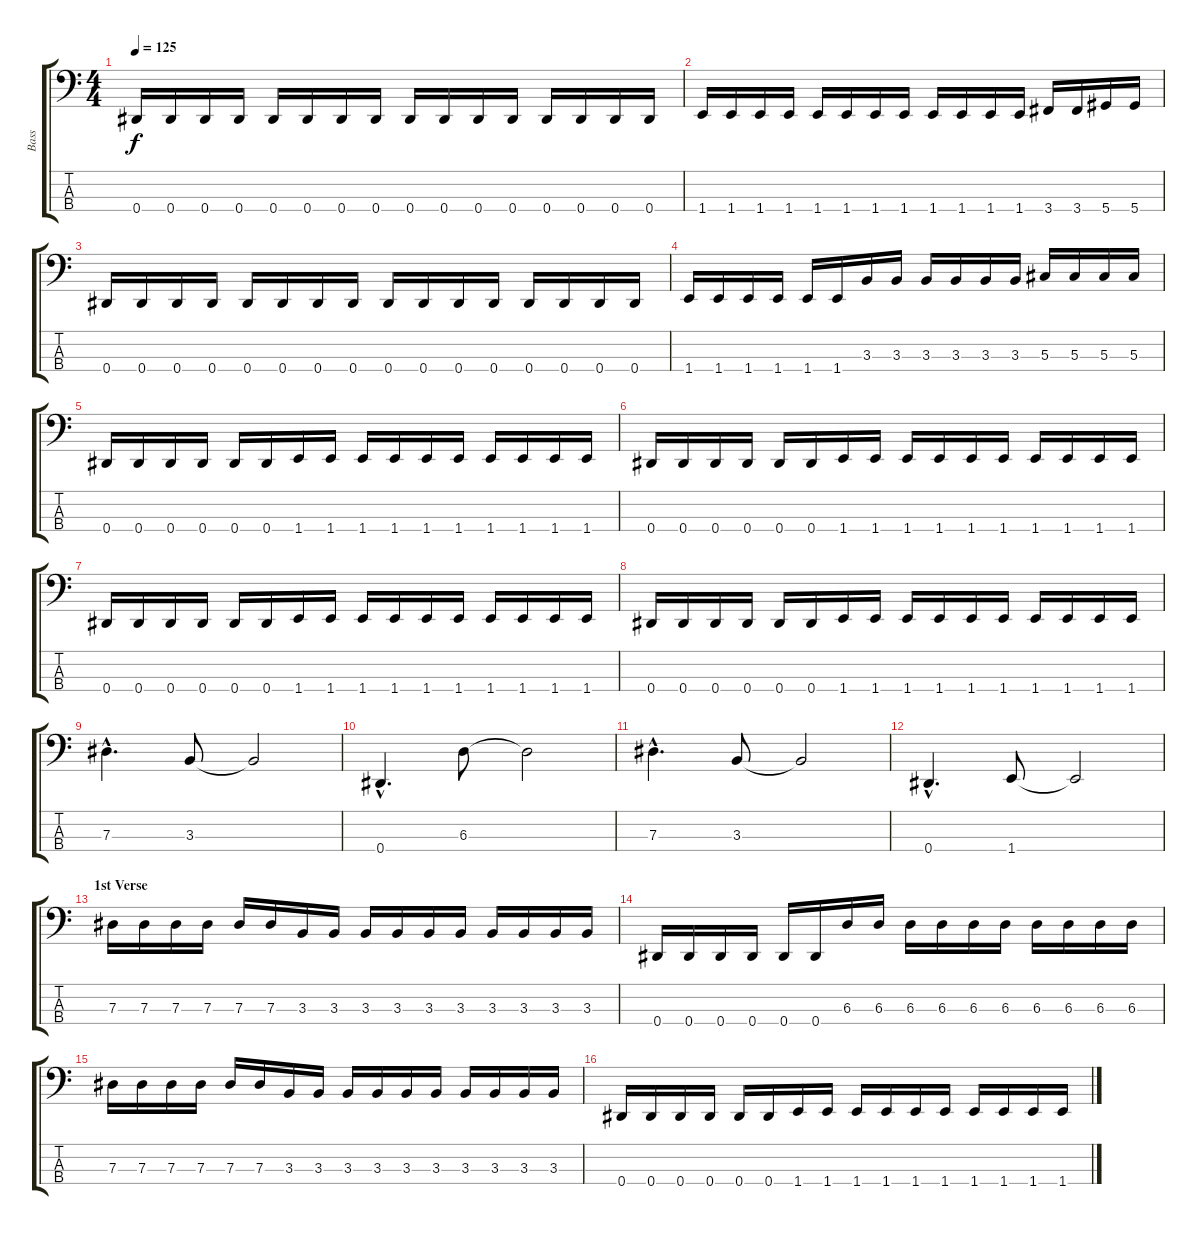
\track ("Bass" "Bass") {instrument electricbasspick}
\staff {score tabs}
\tuning (Gb2 Db2 Ab1 Eb1) {hide}
\ts (4 4)
\tempo 125
\clef f4
\ks c
0.4.16{dy f} 0.4.16 0.4.16 0.4.16 0.4.16 0.4.16 0.4.16 0.4.16 0.4.16 0.4.16 0.4.16 0.4.16 0.4.16 0.4.16 0.4.16 0.4.16 |
1.4.16 1.4.16 1.4.16 1.4.16 1.4.16 1.4.16 1.4.16 1.4.16 1.4.16 1.4.16 1.4.16 1.4.16 3.4.16 3.4.16 5.4.16 5.4.16 |
0.4.16 0.4.16 0.4.16 0.4.16 0.4.16 0.4.16 0.4.16 0.4.16 0.4.16 0.4.16 0.4.16 0.4.16 0.4.16 0.4.16 0.4.16 0.4.16 |
1.4.16 1.4.16 1.4.16 1.4.16 1.4.16 1.4.16 3.3.16 3.3.16 3.3.16 3.3.16 3.3.16 3.3.16 5.3.16 5.3.16 5.3.16 5.3.16 |
0.4.16 0.4.16 0.4.16 0.4.16 0.4.16 0.4.16 1.4.16 1.4.16 1.4.16 1.4.16 1.4.16 1.4.16 1.4.16 1.4.16 1.4.16 1.4.16 |
0.4.16 0.4.16 0.4.16 0.4.16 0.4.16 0.4.16 1.4.16 1.4.16 1.4.16 1.4.16 1.4.16 1.4.16 1.4.16 1.4.16 1.4.16 1.4.16 |
0.4.16 0.4.16 0.4.16 0.4.16 0.4.16 0.4.16 1.4.16 1.4.16 1.4.16 1.4.16 1.4.16 1.4.16 1.4.16 1.4.16 1.4.16 1.4.16 |
0.4.16 0.4.16 0.4.16 0.4.16 0.4.16 0.4.16 1.4.16 1.4.16 1.4.16 1.4.16 1.4.16 1.4.16 1.4.16 1.4.16 1.4.16 1.4.16 |
7.3{hac}.4{d} 3.3.8 3.3{t}.2 |
0.4{hac}.4{d} 6.3.8 6.3{t}.2 |
7.3{hac}.4{d} 3.3.8 3.3{t}.2 |
0.4{hac}.4{d} 1.4.8 1.4{t}.2 |
\section ("" "1st Verse")
7.3.16 7.3.16 7.3.16 7.3.16 7.3.16 7.3.16 3.3.16 3.3.16 3.3.16 3.3.16 3.3.16 3.3.16 3.3.16 3.3.16 3.3.16 3.3.16 |
0.4.16 0.4.16 0.4.16 0.4.16 0.4.16 0.4.16 6.3.16 6.3.16 6.3.16 6.3.16 6.3.16 6.3.16 6.3.16 6.3.16 6.3.16 6.3.16 |
7.3.16 7.3.16 7.3.16 7.3.16 7.3.16 7.3.16 3.3.16 3.3.16 3.3.16 3.3.16 3.3.16 3.3.16 3.3.16 3.3.16 3.3.16 3.3.16 |
0.4.16 0.4.16 0.4.16 0.4.16 0.4.16 0.4.16 1.4.16 1.4.16 1.4.16 1.4.16 1.4.16 1.4.16 1.4.16 1.4.16 1.4.16 1.4.16
